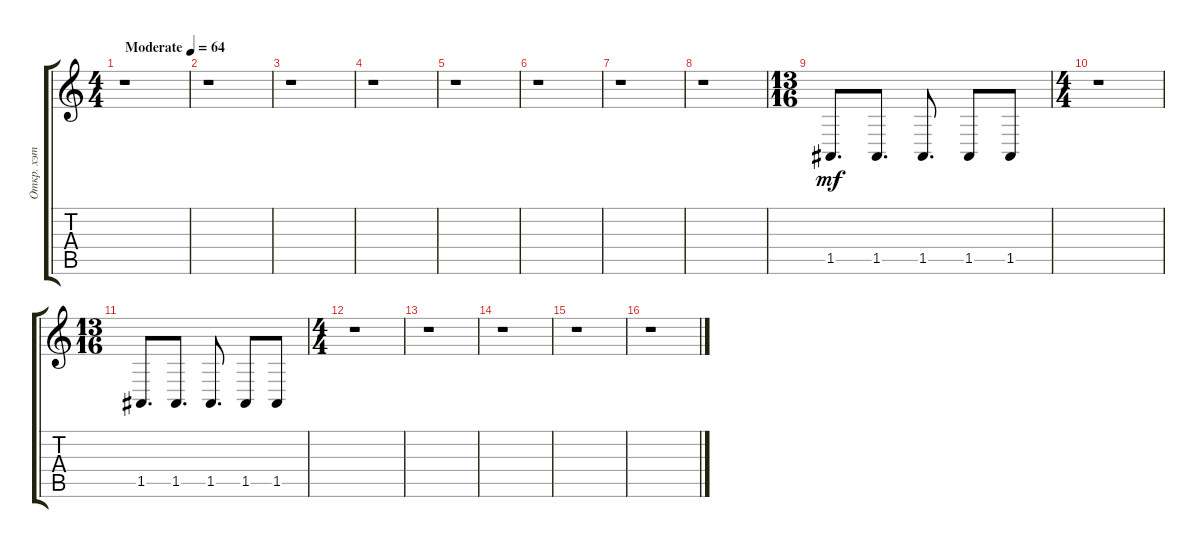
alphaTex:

\track ("Откр. хэт" "Откр. хэт") {instrument acousticgrandpiano}
\staff {score tabs}
\tuning (E4 B3 G3 D3 A2 E2) {hide}
\ts (4 4)
\tempo (64 "Moderate")
\clef g2
\ks c
r.1{dy mf instrument acousticgrandpiano} |
r.1 |
r.1 |
r.1 |
r.1 |
r.1 |
r.1 |
r.1 |
\ts (13 16)
1.5.8{d} 1.5.8{d} 1.5.8{d} 1.5.8 1.5.8 |
\ts (4 4)
r.1 |
\ts (13 16)
1.5.8{d} 1.5.8{d} 1.5.8{d} 1.5.8 1.5.8 |
\ts (4 4)
r.1 |
r.1 |
r.1 |
r.1 |
r.1
